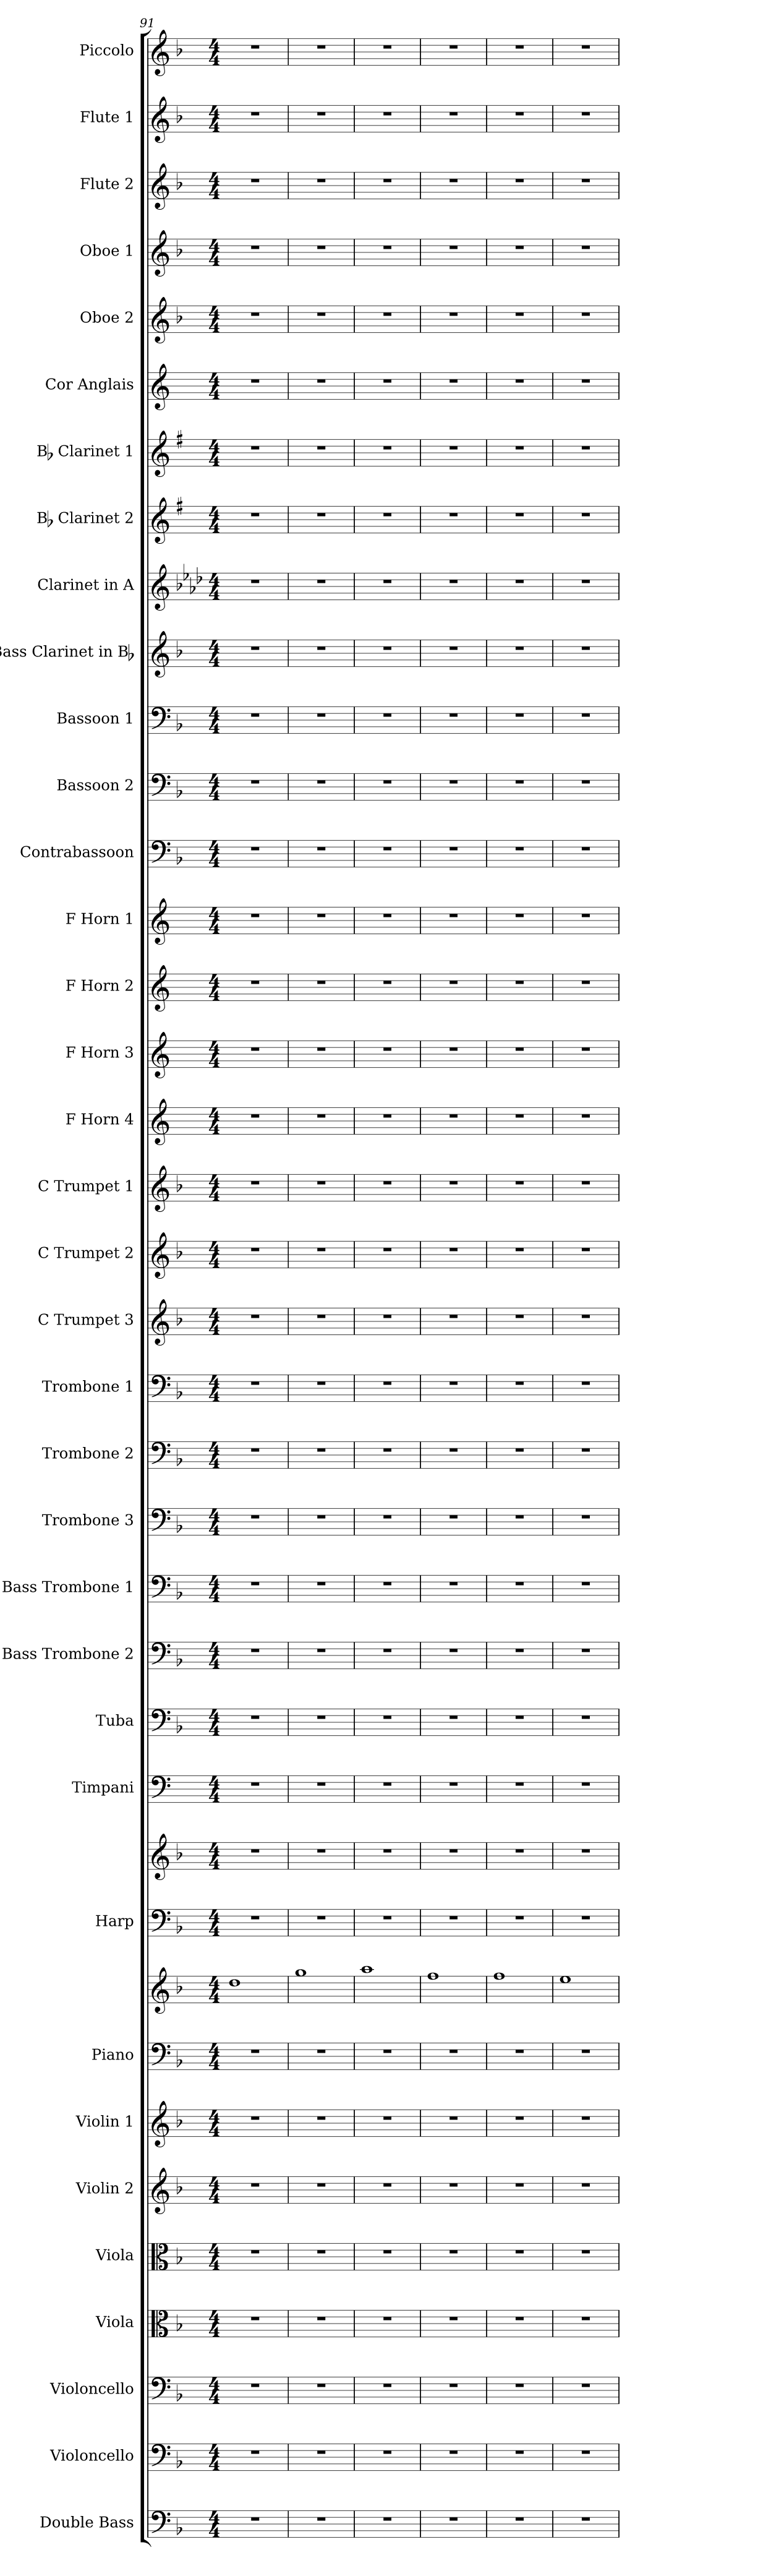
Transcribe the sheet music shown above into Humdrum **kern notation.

**kern	**kern	**kern	**kern	**kern	**kern	**kern	**kern	**kern	**kern	**kern	**kern	**kern	**kern	**kern	**kern	**kern	**kern	**kern	**kern	**kern	**kern	**kern	**kern	**kern	**kern	**kern	**kern	**kern	**kern	**kern	**kern	**kern	**kern	**kern	**kern	**kern	**kern
*part36	*part35	*part34	*part33	*part32	*part31	*part30	*part29	*part29	*part28	*part28	*part27	*part26	*part25	*part24	*part23	*part22	*part21	*part20	*part19	*part18	*part17	*part16	*part15	*part14	*part13	*part12	*part11	*part10	*part9	*part8	*part7	*part6	*part5	*part4	*part3	*part2	*part1
*staff38	*staff37	*staff36	*staff35	*staff34	*staff33	*staff32	*staff31	*staff30	*staff29	*staff28	*staff27	*staff26	*staff25	*staff24	*staff23	*staff22	*staff21	*staff20	*staff19	*staff18	*staff17	*staff16	*staff15	*staff14	*staff13	*staff12	*staff11	*staff10	*staff9	*staff8	*staff7	*staff6	*staff5	*staff4	*staff3	*staff2	*staff1
*I"Double Bass	*I"Violoncello	*I"Violoncello	*I"Viola	*I"Viola	*I"Violin 2	*I"Violin 1	*I"Piano	*	*I"Harp	*	*I"Timpani	*I"Tuba	*I"Bass Trombone 2	*I"Bass Trombone 1	*I"Trombone 3	*I"Trombone 2	*I"Trombone 1	*I"C Trumpet 3	*I"C Trumpet 2	*I"C Trumpet 1	*I"F Horn 4	*I"F Horn 3	*I"F Horn 2	*I"F Horn 1	*I"Contrabassoon	*I"Bassoon 2	*I"Bassoon 1	*I"Bass Clarinet in Bb	*I"Clarinet in A	*I"Bb Clarinet 2	*I"Bb Clarinet 1	*I"Cor Anglais	*I"Oboe 2	*I"Oboe 1	*I"Flute 2	*I"Flute 1	*I"Piccolo
*I'Db.	*I'Vc.	*I'Vc.	*I'Vla.	*I'Vla.	*I'Vln. 2	*I'Vln. 1	*I'Pno.	*	*I'Hp.	*	*I'Timp.	*I'Tba.	*I'B. Tbn.	*I'B. Tbn.	*I'Tbn.	*I'Tbn.	*I'Tbn.	*I'C Tpt.	*I'C Tpt.	*I'C Tpt.	*I'Hn.	*I'Hn.	*I'Hn.	*I'Hn.	*I'Cbsn.	*I'Bsn.	*I'Bsn.	*I'B. Cl.	*I'Cl.	*I'Cl.	*I'Cl.	*I'C. A.	*I'Ob.	*I'Ob.	*I'Fl.	*I'Fl.	*I'Picc.
*clefF4	*clefF4	*clefF4	*clefC3	*clefC3	*clefG2	*clefG2	*clefF4	*clefG2	*clefF4	*clefG2	*clefF4	*clefF4	*clefF4	*clefF4	*clefF4	*clefF4	*clefF4	*clefG2	*clefG2	*clefG2	*clefG2	*clefG2	*clefG2	*clefG2	*clefF4	*clefF4	*clefF4	*clefG2	*clefG2	*clefG2	*clefG2	*clefG2	*clefG2	*clefG2	*clefG2	*clefG2	*clefG2
*ITrd7c12	*	*	*	*	*	*	*	*	*	*	*	*	*	*	*	*	*	*	*	*	*ITrd4c7	*ITrd4c7	*ITrd4c7	*ITrd4c7	*ITrd7c12	*	*	*ITrd8c14	*ITrd2c3	*ITrd1c2	*ITrd1c2	*ITrd4c7	*	*	*	*	*ITrd-7c-12
*k[b-]	*k[b-]	*k[b-]	*k[b-]	*k[b-]	*k[b-]	*k[b-]	*k[b-]	*k[b-]	*k[b-]	*k[b-]	*k[]	*k[b-]	*k[b-]	*k[b-]	*k[b-]	*k[b-]	*k[b-]	*k[b-]	*k[b-]	*k[b-]	*k[b-]	*k[b-]	*k[b-]	*k[b-]	*k[b-]	*k[b-]	*k[b-]	*k[b-]	*k[b-]	*k[b-]	*k[b-]	*k[b-]	*k[b-]	*k[b-]	*k[b-]	*k[b-]	*k[b-]
*F:	*F:	*F:	*F:	*F:	*F:	*F:	*F:	*F:	*F:	*F:	*	*F:	*F:	*F:	*F:	*F:	*F:	*F:	*F:	*F:	*	*	*	*	*F:	*F:	*F:	*F:	*F:	*F:	*F:	*	*F:	*F:	*F:	*F:	*F:
*M4/4	*M4/4	*M4/4	*M4/4	*M4/4	*M4/4	*M4/4	*M4/4	*M4/4	*M4/4	*M4/4	*M4/4	*M4/4	*M4/4	*M4/4	*M4/4	*M4/4	*M4/4	*M4/4	*M4/4	*M4/4	*M4/4	*M4/4	*M4/4	*M4/4	*M4/4	*M4/4	*M4/4	*M4/4	*M4/4	*M4/4	*M4/4	*M4/4	*M4/4	*M4/4	*M4/4	*M4/4	*M4/4
=91	=91	=91	=91	=91	=91	=91	=91	=91	=91	=91	=91	=91	=91	=91	=91	=91	=91	=91	=91	=91	=91	=91	=91	=91	=91	=91	=91	=91	=91	=91	=91	=91	=91	=91	=91	=91	=91
1r	1r	1r	1r	1r	1r	1r	1r	1dd	1r	1r	1r	1r	1r	1r	1r	1r	1r	1r	1r	1r	1r	1r	1r	1r	1r	1r	1r	1r	1r	1r	1r	1r	1r	1r	1r	1r	1r
=92	=92	=92	=92	=92	=92	=92	=92	=92	=92	=92	=92	=92	=92	=92	=92	=92	=92	=92	=92	=92	=92	=92	=92	=92	=92	=92	=92	=92	=92	=92	=92	=92	=92	=92	=92	=92	=92
1r	1r	1r	1r	1r	1r	1r	1r	1gg	1r	1r	1r	1r	1r	1r	1r	1r	1r	1r	1r	1r	1r	1r	1r	1r	1r	1r	1r	1r	1r	1r	1r	1r	1r	1r	1r	1r	1r
=93	=93	=93	=93	=93	=93	=93	=93	=93	=93	=93	=93	=93	=93	=93	=93	=93	=93	=93	=93	=93	=93	=93	=93	=93	=93	=93	=93	=93	=93	=93	=93	=93	=93	=93	=93	=93	=93
1r	1r	1r	1r	1r	1r	1r	1r	1aa	1r	1r	1r	1r	1r	1r	1r	1r	1r	1r	1r	1r	1r	1r	1r	1r	1r	1r	1r	1r	1r	1r	1r	1r	1r	1r	1r	1r	1r
=94	=94	=94	=94	=94	=94	=94	=94	=94	=94	=94	=94	=94	=94	=94	=94	=94	=94	=94	=94	=94	=94	=94	=94	=94	=94	=94	=94	=94	=94	=94	=94	=94	=94	=94	=94	=94	=94
1r	1r	1r	1r	1r	1r	1r	1r	1ff	1r	1r	1r	1r	1r	1r	1r	1r	1r	1r	1r	1r	1r	1r	1r	1r	1r	1r	1r	1r	1r	1r	1r	1r	1r	1r	1r	1r	1r
=95	=95	=95	=95	=95	=95	=95	=95	=95	=95	=95	=95	=95	=95	=95	=95	=95	=95	=95	=95	=95	=95	=95	=95	=95	=95	=95	=95	=95	=95	=95	=95	=95	=95	=95	=95	=95	=95
1r	1r	1r	1r	1r	1r	1r	1r	1ff	1r	1r	1r	1r	1r	1r	1r	1r	1r	1r	1r	1r	1r	1r	1r	1r	1r	1r	1r	1r	1r	1r	1r	1r	1r	1r	1r	1r	1r
=96	=96	=96	=96	=96	=96	=96	=96	=96	=96	=96	=96	=96	=96	=96	=96	=96	=96	=96	=96	=96	=96	=96	=96	=96	=96	=96	=96	=96	=96	=96	=96	=96	=96	=96	=96	=96	=96
1r	1r	1r	1r	1r	1r	1r	1r	1ee	1r	1r	1r	1r	1r	1r	1r	1r	1r	1r	1r	1r	1r	1r	1r	1r	1r	1r	1r	1r	1r	1r	1r	1r	1r	1r	1r	1r	1r
=	=	=	=	=	=	=	=	=	=	=	=	=	=	=	=	=	=	=	=	=	=	=	=	=	=	=	=	=	=	=	=	=	=	=	=	=	=
*-	*-	*-	*-	*-	*-	*-	*-	*-	*-	*-	*-	*-	*-	*-	*-	*-	*-	*-	*-	*-	*-	*-	*-	*-	*-	*-	*-	*-	*-	*-	*-	*-	*-	*-	*-	*-	*-
